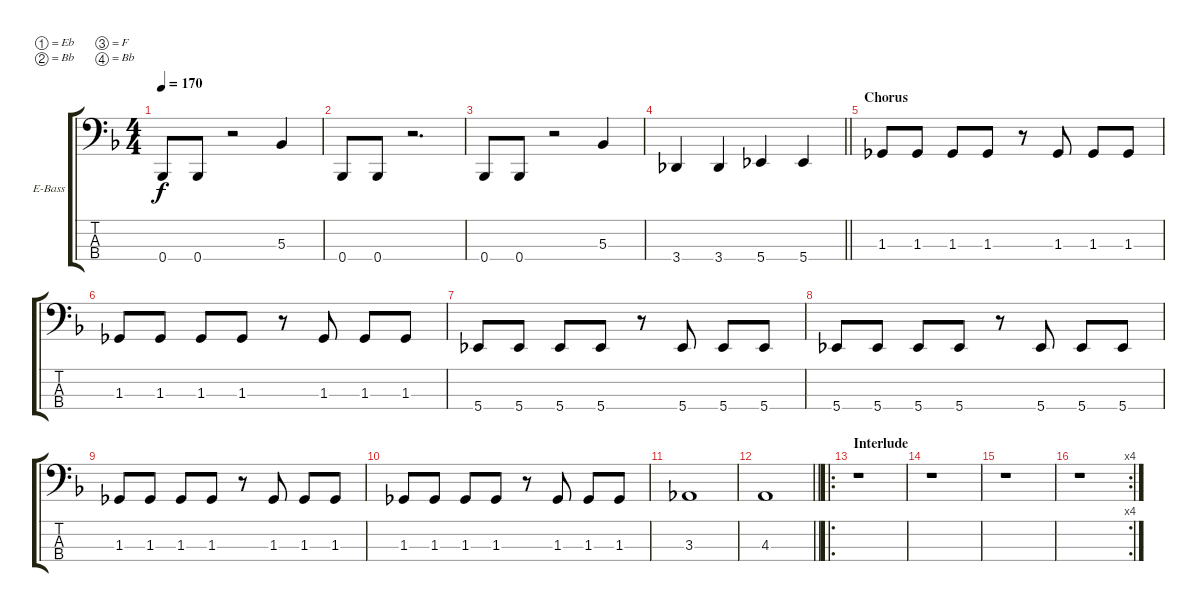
\bracketExtendMode groupsimilarinstruments
\firstSystemTrackNameOrientation horizontal
\otherSystemsTrackNameOrientation horizontal
\track ("Peter Iwers" "E-Bass") {instrument electricbasspick}
\staff {score tabs}
\tuning (Eb2 Bb1 F1 Bb0)
\ts (4 4)
\tempo 170
\clef f4
\scale
0.349398
\ks dminor
0.4.8{dy f} 0.4.8 r.2 5.3.4 |
\scale
0.301205 0.4.8 0.4.8 r.2{d} |
\scale
0.349398 0.4.8 0.4.8 r.2 5.3.4 |
\scale
0.273138
\barLineRight lightlight
3.4.4 3.4.4 5.4.4 5.4.4 |
\section ("" "Chorus")
\scale
0.363431 1.3.8 1.3.8 1.3.8 1.3.8 r.8 1.3.8 1.3.8 1.3.8 |
\scale
0.363431 1.3.8 1.3.8 1.3.8 1.3.8 r.8 1.3.8 1.3.8 1.3.8 |
\scale
0.333333 5.4.8 5.4.8 5.4.8 5.4.8 r.8 5.4.8 5.4.8 5.4.8 |
\scale
0.333333 5.4.8 5.4.8 5.4.8 5.4.8 r.8 5.4.8 5.4.8 5.4.8 |
\scale
0.333333 1.3.8 1.3.8 1.3.8 1.3.8 r.8 1.3.8 1.3.8 1.3.8 |
\scale
0.564912 1.3.8 1.3.8 1.3.8 1.3.8 r.8 1.3.8 1.3.8 1.3.8 |
\scale
0.217544 3.3.1 |
\scale
0.217544
\barLineRight lightlight
4.3.1 |
\ro
\section ("" "Interlude")
\scale
0.333333 r.1 |
\scale
0.333333 r.1 |
\scale
0.333333 r.1 |
\rc 4
\scale
0.313131 r.1
